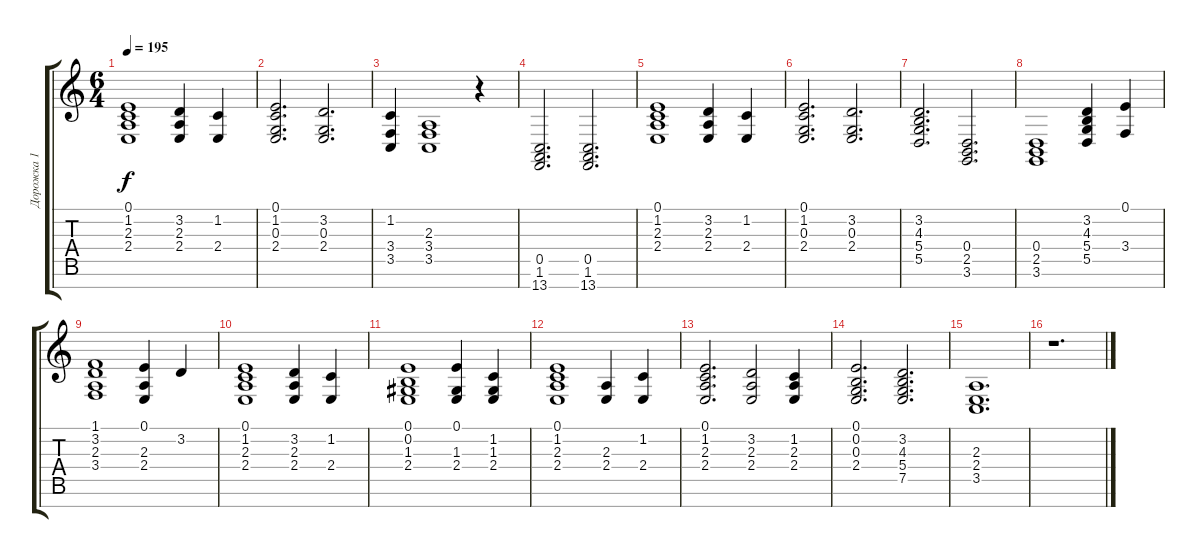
\track ("Дорожка 1" "Дорожка 1") {instrument acousticgrandpiano}
\staff {score tabs}
\tuning (E4 B3 G3 D3 A2 E2 B1) {hide}
\ts (6 4)
\tempo 195
\clef g2
\ks c
(0.1 1.2 2.3 2.4).1{dy f} (3.2 2.3 2.4).4 (1.2 2.4).4 |
(0.1 1.2 0.3 2.4).2{d beam Up} (3.2 0.3 2.4).2{d} |
(1.2 3.4 3.5).4 (2.3 3.4 3.5).1 r.4 |
(0.5 1.6 13.7).2{d} (0.5 1.6 13.7).2{d} |
(0.1 1.2 2.3 2.4).1 (3.2 2.3 2.4).4 (1.2 2.4).4 |
(0.1 1.2 0.3 2.4).2{d beam Up} (3.2 0.3 2.4).2{d} |
(3.2 4.3 5.4 5.5).2{d beam Up} (0.4 2.5 3.6).2{d} |
(0.4 2.5 3.6).1 (3.2 4.3 5.4 5.5).4 (0.1 3.4).4{beam Up} |
(1.1 3.2 2.3 3.4).1 (0.1 2.3 2.4).4{beam Up} 3.2.4 |
(0.1 1.2 2.3 2.4).1 (3.2 2.3 2.4).4{beam Up} (1.2 2.4).4 |
(0.1 0.2 1.3 2.4).1 (0.1 1.3 2.4).4{beam Up} (1.2 1.3 2.4).4{beam Up} |
(0.1 1.2 2.3 2.4).1 (2.3 2.4).4 (1.2 2.4).4{beam Up} |
(0.1 1.2 2.3 2.4).2{d beam Up} (3.2 2.3 2.4).2{beam Up} (1.2 2.3 2.4).4 |
(0.1 0.2 0.3 2.4).2{d beam Up} (3.2 4.3 5.4 7.5).2{d} |
(2.3 2.4 3.5).1{d} |
r.1{d}
